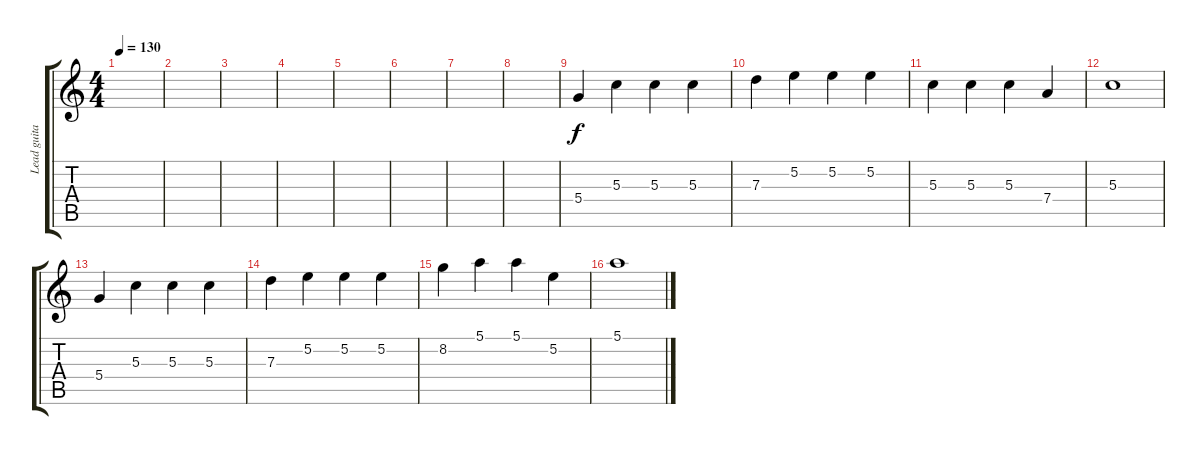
\track ("Lead guitar" "Lead guita") {instrument distortionguitar}
\staff {score tabs}
\tuning (E4 B3 G3 D3 A2 E2) {hide}
\ts (4 4)
\tempo 130
\clef g2
\ks c
|
|
|
|
|
|
|
|
5.4.4 5.3.4 5.3.4 5.3.4 |
7.3.4 5.2.4 5.2.4 5.2.4 |
5.3.4 5.3.4 5.3.4 7.4.4 |
5.3.1 |
5.4.4 5.3.4 5.3.4 5.3.4 |
7.3.4 5.2.4 5.2.4 5.2.4 |
8.2.4 5.1.4 5.1.4 5.2.4 |
5.1.1
